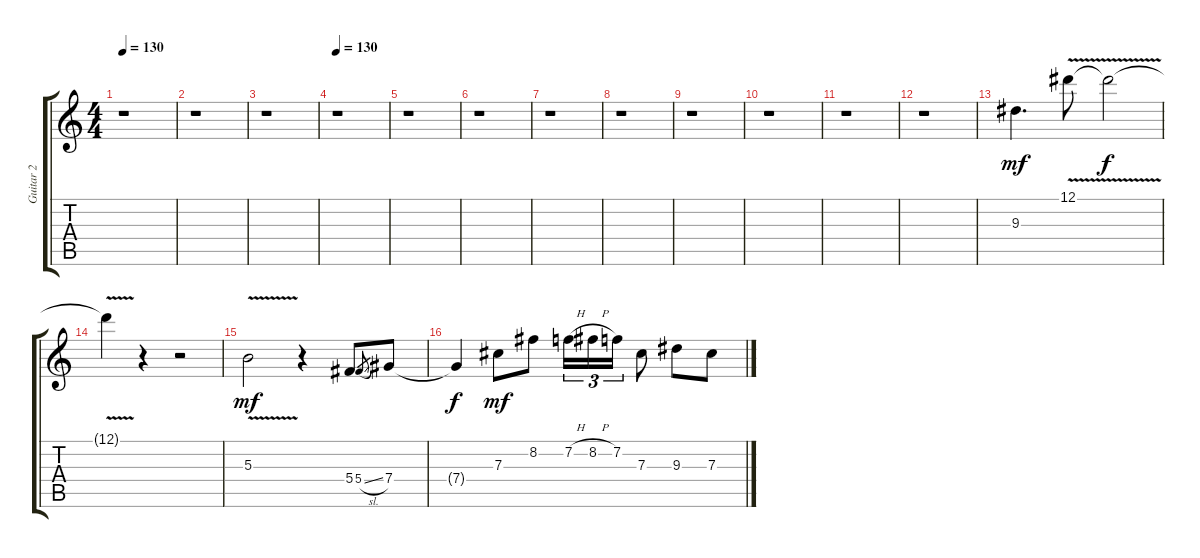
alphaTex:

\track ("Guitar 2" "Guitar 2") {instrument overdrivenguitar}
\staff {score tabs}
\tuning (Eb4 Bb3 Gb3 Db3 Ab2 Eb2) {hide}
\ts (4 4)
\tempo 130
\clef g2
\ks c
r.1{dy f} |
r.1 |
r.1 |
\tempo 130
r.1 |
r.1 |
r.1 |
r.1 |
r.1 |
r.1 |
r.1 |
r.1 |
r.1 |
9.3.4{d dy mf} 12.1{v}.8 12.1{v t}.2{dy f} |
12.1{v t}.4 r.4 r.2 |
5.3{v}.2{dy mf} r.4 5.4.8 5.4{sl}.8{gr} 7.4.8 |
7.4{t}.4{dy f} 7.3.8{dy mf} 8.2.8 7.2{h}.16{tu (3 2)} 8.2{h}.16{tu (3 2)} 7.2.16{tu (3 2)} 7.3.8 9.3.8 7.3.8
